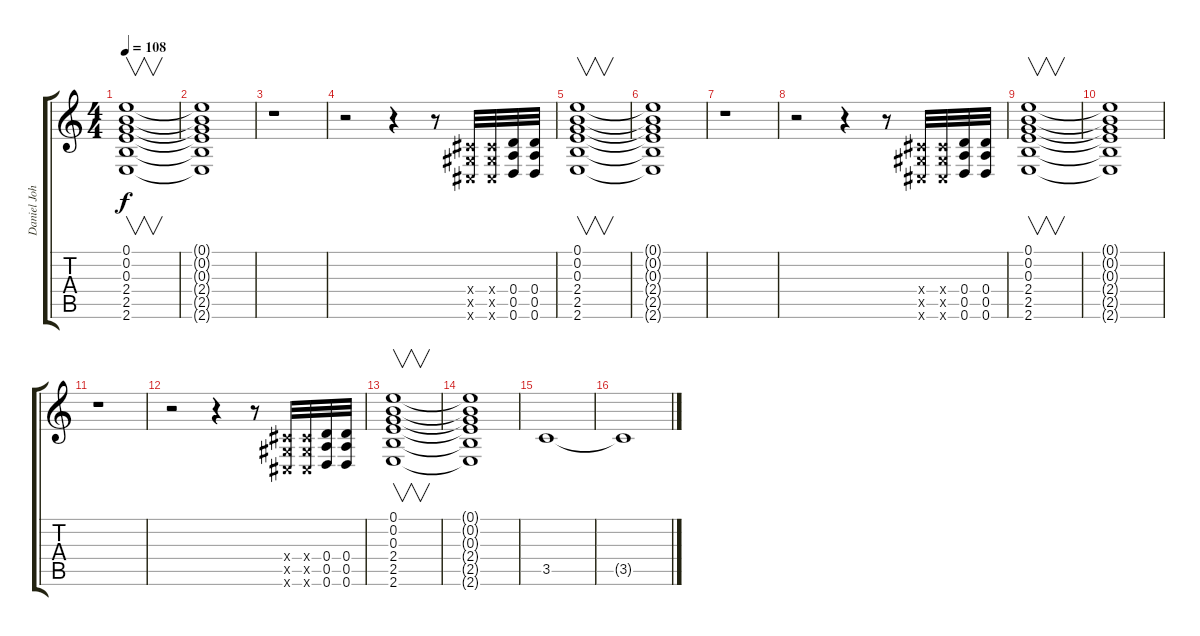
\track ("Daniel Johns (Guitare 3)" "Daniel Joh") {instrument acousticguitarsteel}
\staff {score tabs}
\tuning (E4 B3 G3 D3 A2 D2) {hide}
\ts (4 4)
\tempo 108
\clef g2
\ks c
(0.1 0.2 0.3 2.4 2.5 2.6).1{v dy f} |
(0.1{t} 0.2{t} 0.3{t} 2.4{t} 2.5{t} 2.6{t}).1 |
r.1 |
r.2 r.4 r.8 (-1.4{x} -1.5{x} -1.6{x}).32 (-1.4{x} -1.5{x} -1.6{x}).32 (0.4 0.5 0.6).32 (0.4 0.5 0.6).32 |
(0.1 0.2 0.3 2.4 2.5 2.6).1{v} |
(0.1{t} 0.2{t} 0.3{t} 2.4{t} 2.5{t} 2.6{t}).1 |
r.1 |
r.2 r.4 r.8 (-1.4{x} -1.5{x} -1.6{x}).32 (-1.4{x} -1.5{x} -1.6{x}).32 (0.4 0.5 0.6).32 (0.4 0.5 0.6).32 |
(0.1 0.2 0.3 2.4 2.5 2.6).1{v} |
(0.1{t} 0.2{t} 0.3{t} 2.4{t} 2.5{t} 2.6{t}).1 |
r.1 |
r.2 r.4 r.8 (-1.4{x} -1.5{x} -1.6{x}).32 (-1.4{x} -1.5{x} -1.6{x}).32 (0.4 0.5 0.6).32 (0.4 0.5 0.6).32 |
(0.1 0.2 0.3 2.4 2.5 2.6).1{v} |
(0.1{t} 0.2{t} 0.3{t} 2.4{t} 2.5{t} 2.6{t}).1 |
3.5.1 |
3.5{t}.1
